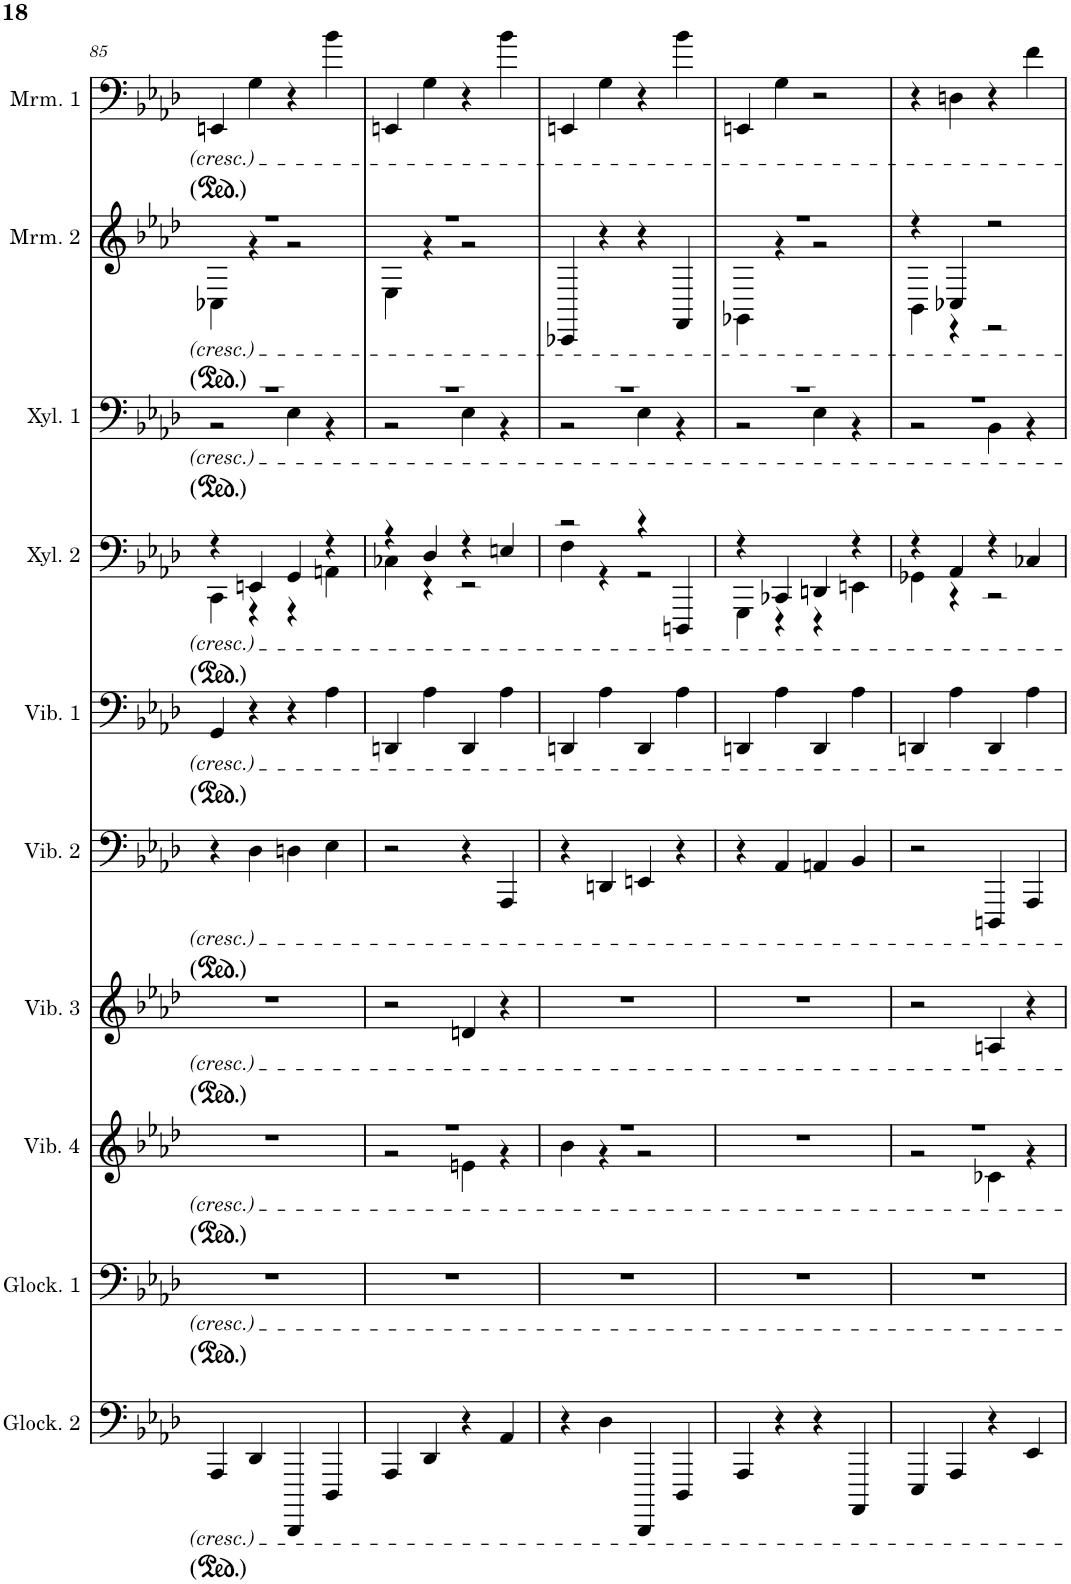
**kern	**kern	**kern	**kern	**kern	**kern	**kern	**kern	**kern	**kern
*part10	*part9	*part8	*part7	*part6	*part5	*part4	*part3	*part2	*part1
*staff10	*staff9	*staff8	*staff7	*staff6	*staff5	*staff4	*staff3	*staff2	*staff1
*I"Glockenspiel 2	*I"Glockenspiel 1	*I"Vibraphone 4	*I"Vibraphone 3	*I"Vibraphone 2	*I"Vibraphone 1	*I"Xylophone 2	*I"Xylophone 1	*I"Marimba 2	*I"Marimba 1
*I'Glock. 2	*I'Glock. 1	*I'Vib. 4	*I'Vib. 3	*I'Vib. 2	*I'Vib. 1	*I'Xyl. 2	*I'Xyl. 1	*I'Mrm. 2	*I'Mrm. 1
!!LO:PB:g=z
*clefF4	*clefF4	*clefG2	*clefG2	*clefF4	*clefF4	*clefF4	*clefF4	*clefG2	*clefF4
*Trd-14c-24	*Trd-14c-24	*	*	*	*	*Trd-7c-12	*Trd-7c-12	*	*
*k[b-e-a-d-]	*k[b-e-a-d-]	*k[b-e-a-d-]	*k[b-e-a-d-]	*k[b-e-a-d-]	*k[b-e-a-d-]	*k[b-e-a-d-]	*k[b-e-a-d-]	*k[b-e-a-d-]	*k[b-e-a-d-]
*M4/4	*M4/4	*M4/4	*M4/4	*M4/4	*M4/4	*M4/4	*M4/4	*M4/4	*M4/4
=85	=85	=85	=85	=85	=85	=85	=85	=85	=85
*	*	*	*	*	*	*^	*^	*^	*
4AAA-/	1r	1r	1r	4r	4GG/	4r	4CC\	1r	2r	1r	4C-X\	4EEn/
4DD-/	.	.	.	4D-\	4r	4EEn/	4r	.	.	.	4r	4G\
4DDDD-/	.	.	.	4Dn\	4r	4GG/	4r	.	4E-\	.	2r	4r
4DDD-/	.	.	.	4E-\	4A-\	4r	4AAn\	.	4r	.	.	4b-\
=86	=86	=86	=86	=86	=86	=86	=86	=86	=86	=86	=86	=86
*	*	*^	*	*	*	*	*	*	*	*	*	*
4AAA-/	1r	1r	2r	2r	2r	4DDn/	4r	4C-X\	1r	2r	1r	4E-\	4EEn/
4DD-/	.	.	.	.	.	4A-\	4D-/	4r	.	.	.	4r	4G\
4r	.	.	4en\	4dn/	4r	4DD/	4r	2r	.	4E-\	.	2r	4r
4AA-/	.	.	4r	4r	4AAA-/	4A-\	4En/	.	.	4r	.	.	4b-\
*	*	*	*	*	*	*	*	*	*	*	*v	*v	*
=87	=87	=87	=87	=87	=87	=87	=87	=87	=87	=87	=87	=87
4r	1r	1r	4b-\	1r	4r	4DDn/	2r	4F\	1r	2r	4CC-X/	4EEn/
4D-\	.	.	4r	.	4DDn/	4A-\	.	4r	.	.	4r	4G\
4DDDD-/	.	.	2r	.	4EEn/	4DD/	4r	2r	.	4E-\	4r	4r
4DDD-/	.	.	.	.	4r	4A-\	4DDDn/	.	.	4r	4FF/	4b-\
*	*	*v	*v	*	*	*	*	*	*	*	*	*
=88	=88	=88	=88	=88	=88	=88	=88	=88	=88	=88	=88
*	*	*	*	*	*	*	*	*	*	*^	*
4AAA-/	1r	1r	1r	4r	4DDn/	4r	4GGG\	1r	2r	1r	4GG-X\	4EEn/
4r	.	.	.	4AA-/	4A-\	4CC-X/	4r	.	.	.	4r	4G\
4r	.	.	.	4AAn/	4DD/	4DDn/	4r	.	4E-\	.	2r	2r
4AAAA-/	.	.	.	4BB-/	4A-\	4r	4EEn\	.	4r	.	.	.
=89	=89	=89	=89	=89	=89	=89	=89	=89	=89	=89	=89	=89
*	*	*^	*	*	*	*	*	*	*	*	*	*
4EEE-/	1r	1r	2r	2r	2r	4DDn/	4r	4GG-X\	1r	2r	4r	4BB-\	4r
4AAA-/	.	.	.	.	.	4A-\	4AA-/	4r	.	.	4C-X/	4r	4Dn\
4r	.	.	4c-X\	4An/	4DDDn/	4DD/	4r	2r	.	4BB-\	2r	2r	4r
4EE-/	.	.	4r	4r	4AAA-/	4A-\	4C-X/	.	.	4r	.	.	4f\
*	*	*	*	*	*	*	*v	*v	*	*	*v	*v	*
*	*	*v	*v	*	*	*	*	*v	*v	*	*
=	=	=	=	=	=	=	=	=	=
*-	*-	*-	*-	*-	*-	*-	*-	*-	*-
